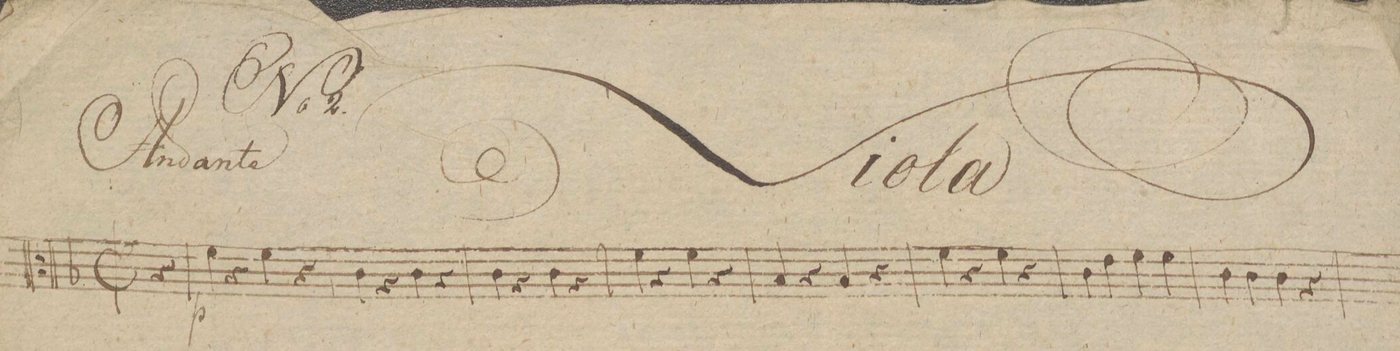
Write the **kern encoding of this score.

**kern	**dynam
*I"Viola	*
*clefC3	*
*k[b-]	*
*met(c|)	*
*M2/2	*
4r	.
=1	=1
4f\	p
4r	.
4f\	.
4r	.
=2	=2
4c\	.
4r	.
4c\	.
4r	.
=3	=3
4c\	.
4r	.
4c\	.
4r	.
=4	=4
4f\	.
4r	.
4f\	.
4r	.
=5	=5
4B-/	.
4r	.
4B-/	.
4r	.
=6	=6
4f\	.
4r	.
4f\	.
4r	.
=7	=7
4c\	.
4e\	.
4f\	.
4f\	.
=8	=8
4c\	.
4c\	.
4c\	.
4r	.
=9	=9
*-	*-
